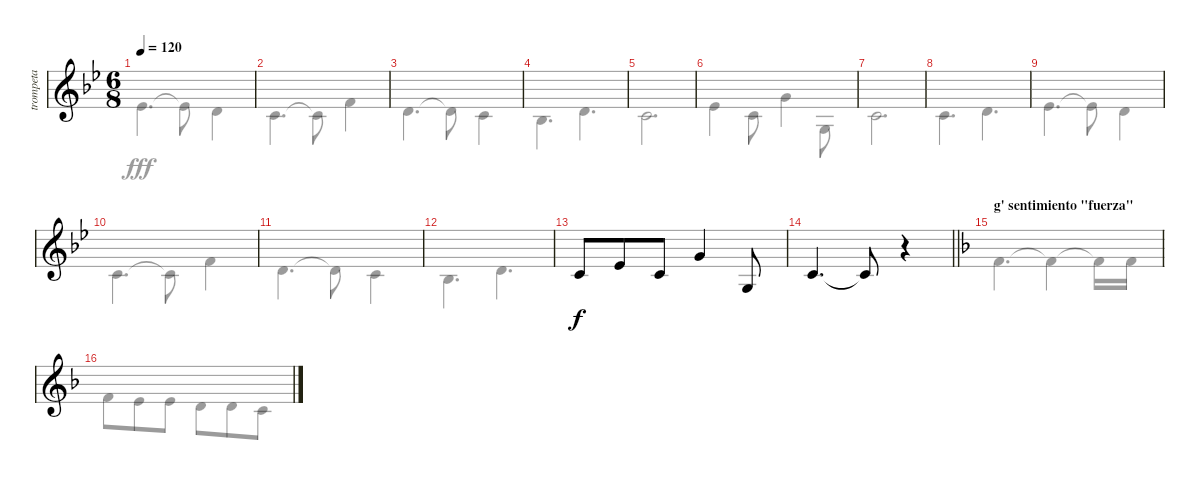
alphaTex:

\track ("trompeta" "trompeta") {instrument trumpet}
\staff {score}
\tuning (E4 B3 G3 D3 A2 E2) {hide}
\voice
\ts (6 8)
\tempo 120
\clef g2
\ks bb
|
|
|
|
|
|
|
|
|
|
|
|
5.3.8 4.2.8 5.3.8 3.1.4 5.4.8 |
\barLineRight lightlight
5.3.4{d} 5.3{t}.8 r.4 |
\section ("" "g' sentimiento \"fuerza\"")
\ks f
|
\voice
\clef g2
\ottava regular
\simile none
\ks bb
4.2.4{d dy fff} 4.2{t}.8 3.2.4 |
5.3.4{d} 5.3{t}.8 6.2.4 |
3.2.4{d} 3.2{t}.8 5.3.4 |
3.3.4{d} 3.2.4{d} |
5.3.2{d} |
4.2.4 5.3.8 3.1.4 5.4.8 |
5.3.2{d} |
5.3.4{d} 3.2.4{d} |
4.2.4{d} 4.2{t}.8 3.2.4 |
5.3.4{d} 5.3{t}.8 6.2.4 |
3.2.4{d} 3.2{t}.8 5.3.4 |
3.3.4{d} 3.2.4{d} |
|
\barLineRight lightlight
|
\ks f
6.2.4{d} 6.2{t}.4 6.2{t}.16 6.2.16 |
6.2.8 5.2.8 5.2.8 3.2.8 3.2.8 1.2.8
